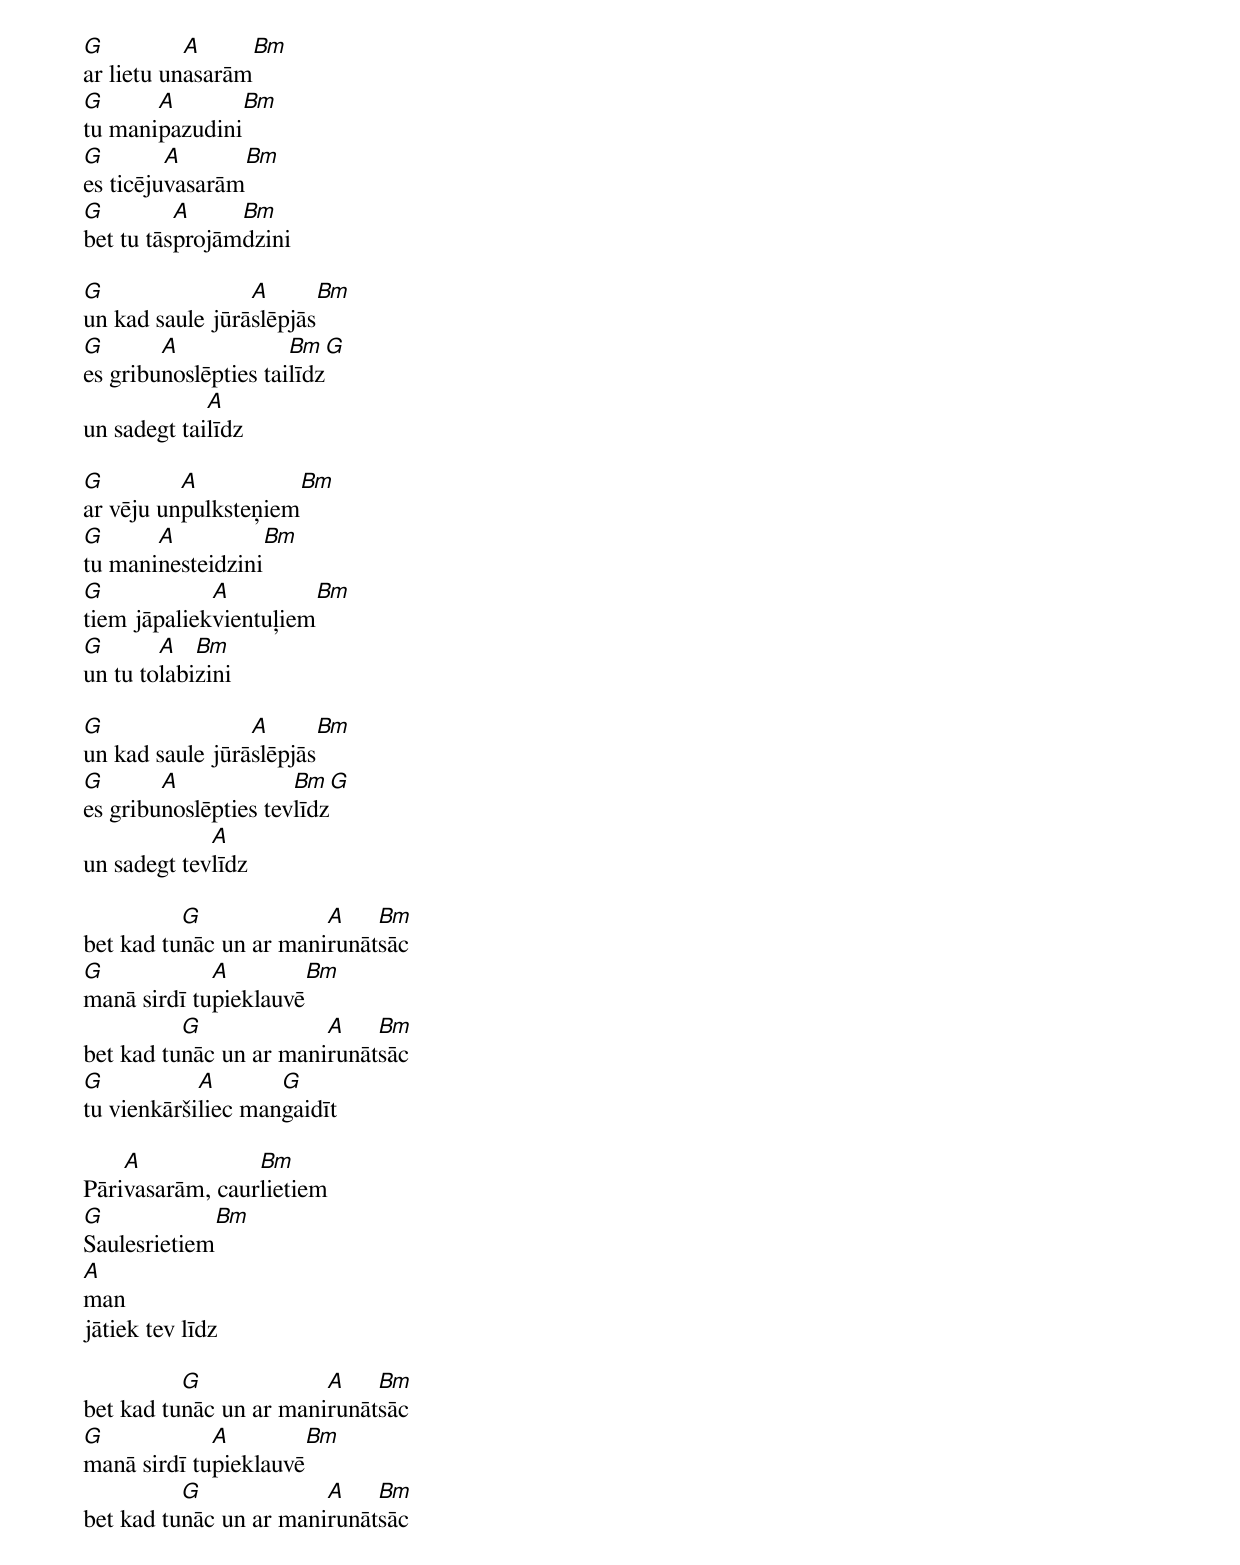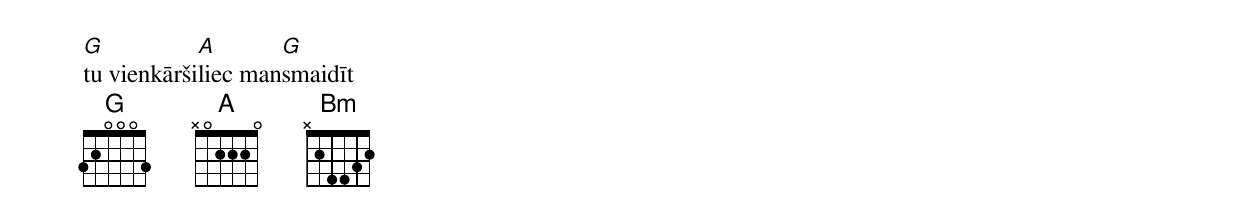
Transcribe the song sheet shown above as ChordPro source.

[G]ar lietu un[A]asarām[Bm]
[G]tu mani[A]pazudini[Bm]
[G]es ticēju[A]vasarām[Bm]
[G]bet tu tās[A]projām[Bm]dzini

[G]un kad saule jūrā[A]slēpjās[Bm]
[G]es gribu[A]noslēpties tai[Bm]līdz[G]
un sadegt tai[A]līdz

[G]ar vēju un[A]pulksteņiem[Bm]
[G]tu mani[A]nesteidzini[Bm]
[G]tiem jāpaliek[A]vientuļiem[Bm]
[G]un tu to[A]labi[Bm]zini

[G]un kad saule jūrā[A]slēpjās[Bm]
[G]es gribu[A]noslēpties tev[Bm]līdz[G]
un sadegt tev[A]līdz

bet kad tu[G]nāc un ar mani[A]runāt[Bm]sāc
[G]manā sirdī tu[A]pieklauvē[Bm]
bet kad tu[G]nāc un ar mani[A]runāt[Bm]sāc
[G]tu vienkārši[A]liec man[G]gaidīt

Pāri[A]vasarām, caur[Bm]lietiem
[G]Saulesrietiem[Bm]
[A]man
jātiek tev līdz

bet kad tu[G]nāc un ar mani[A]runāt[Bm]sāc
[G]manā sirdī tu[A]pieklauvē[Bm]
bet kad tu[G]nāc un ar mani[A]runāt[Bm]sāc
[G]tu vienkārši[A]liec man[G]smaidīt
